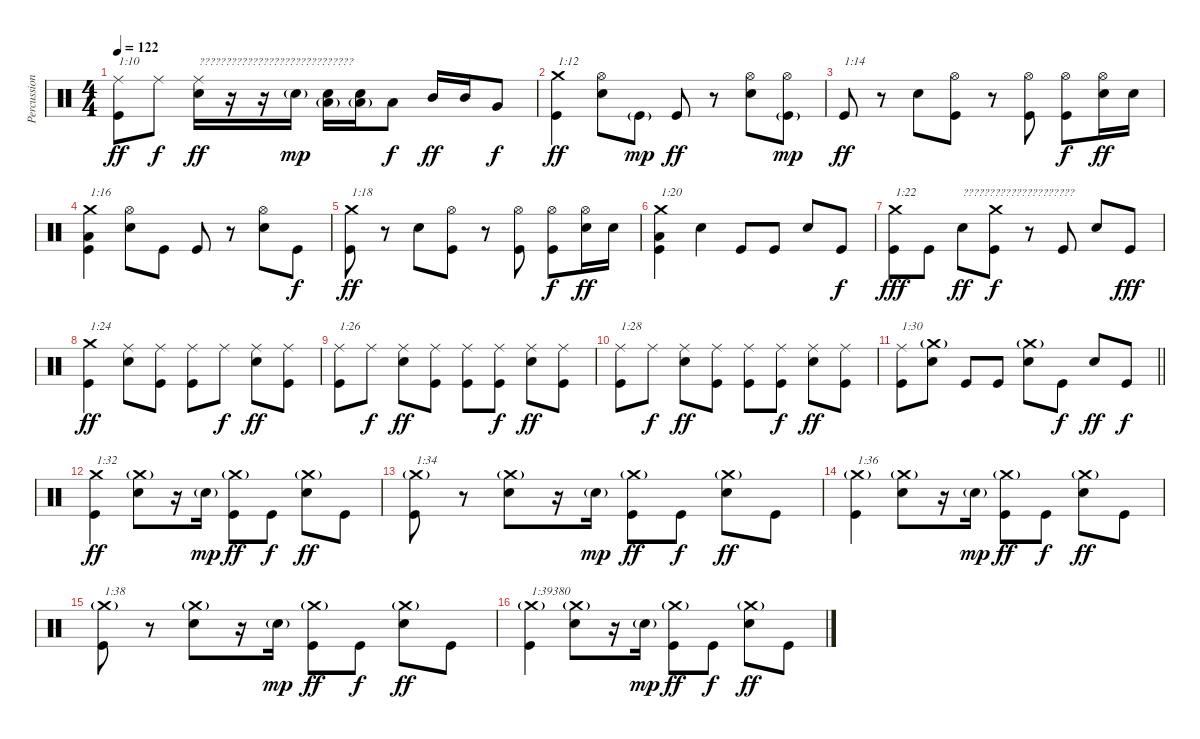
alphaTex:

\track ("Percussion" "Percussion") {instrument percussion}
\staff {score}
\articulation defaults
\ts (4 4)
\tempo 122
\clef neutral
\ks c
("Ride (middle)" "Kick (hit)").8{txt "1:10" dy ff} "Ride (middle)".8{dy f} ("Ride (middle)" "Snare (hit) 2").16{txt "?????????????????????????????" dy ff} r.16 r.16 "Snare (hit) 2"{g}.16{dy mp} ("Snare (hit) 2" "Low Tom (hit)"{g}).16 ("Snare (hit) 2" "Low Tom (hit)"{g}).16 "Low Floor Tom (hit)".8{dy f} "Mid Tom (hit)".16{dy ff} "Mid Tom (hit)".16 "Very Low Tom (hit)".8{dy f} |
("Crash medium (hit)" "Kick (hit)").4{txt "1:12" dy ff} ("Hi-Hat (open)" "Snare (hit) 2").8 "Kick (hit)"{g}.8{dy mp} "Kick (hit)".8{dy ff} r.8 ("Hi-Hat (open)" "Snare (hit) 2").8 ("Hi-Hat (open)" "Kick (hit)"{g}).8{dy mp} |
"Kick (hit)".8{txt "1:14" dy ff} r.8 "Snare (hit) 2".8 ("Hi-Hat (open)" "Kick (hit)").8 r.8 ("Hi-Hat (open)" "Kick (hit)").8 ("Hi-Hat (open)" "Kick (hit)").8{dy f} ("Hi-Hat (open)" "Snare (hit) 2").16{dy ff} "Snare (hit) 2".16 |
("Crash medium (hit)" "Low Floor Tom (hit)" "Kick (hit)").4{txt "1:16"} ("Hi-Hat (open)" "Snare (hit) 2").8 "Kick (hit)".8 "Kick (hit)".8 r.8 ("Hi-Hat (open)" "Snare (hit) 2").8 "Kick (hit)".8{dy f} |
("Crash medium (hit)" "Kick (hit)").8{txt "1:18" dy ff} r.8 "Snare (hit) 2".8 ("Hi-Hat (open)" "Kick (hit)").8 r.8 ("Hi-Hat (open)" "Kick (hit)").8 ("Hi-Hat (open)" "Kick (hit)").8{dy f} ("Hi-Hat (open)" "Snare (hit) 2").16{dy ff} "Snare (hit) 2".16 |
("Crash medium (hit)" "Low Floor Tom (hit)" "Kick (hit)").4{txt "1:20"} "Snare (hit) 2".4 "Kick (hit)".8 "Kick (hit)".8 "Snare (hit) 2".8 "Kick (hit)".8{dy f} |
("Crash medium (hit)" "Kick (hit)").8{txt "1:22" dy fff} "Kick (hit)".8 "Snare (hit) 2".8{txt "?????????????????????" dy ff} ("Crash medium (hit)" "Kick (hit)").8{dy f} r.8 "Kick (hit)".8 "Snare (hit) 2".8 "Kick (hit)".8{dy fff} |
("Crash medium (hit)" "Kick (hit)").4{txt "1:24" dy ff} ("Ride (middle)" "Snare (hit) 2").8 ("Ride (middle)" "Kick (hit)").8 ("Ride (middle)" "Kick (hit)").8 "Ride (middle)".8{dy f} ("Ride (middle)" "Snare (hit) 2").8{dy ff} ("Ride (middle)" "Kick (hit)").8 |
("Ride (middle)" "Kick (hit)").8{txt "1:26"} "Ride (middle)".8{dy f} ("Ride (middle)" "Snare (hit) 2").8{dy ff} ("Ride (middle)" "Kick (hit)").8 ("Ride (middle)" "Kick (hit)").8 ("Ride (middle)" "Kick (hit)").8{dy f} ("Ride (middle)" "Snare (hit) 2").8{dy ff} ("Ride (middle)" "Kick (hit)").8 |
("Ride (middle)" "Kick (hit)").8{txt "1:28"} "Ride (middle)".8{dy f} ("Ride (middle)" "Snare (hit) 2").8{dy ff} ("Ride (middle)" "Kick (hit)").8 ("Ride (middle)" "Kick (hit)").8 ("Ride (middle)" "Kick (hit)").8{dy f} ("Ride (middle)" "Snare (hit) 2").8{dy ff} ("Ride (middle)" "Kick (hit)").8 |
\barLineRight lightlight
("Ride (middle)" "Kick (hit)").8{txt "1:30"} ("Crash medium (hit)"{g} "Snare (hit) 2").8 "Kick (hit)".8 "Kick (hit)".8 ("Crash medium (hit)"{g} "Snare (hit) 2").8 "Kick (hit)".8{dy f} "Snare (hit) 2".8{dy ff} "Kick (hit)".8{dy f} |
("Crash medium (hit)" "Kick (hit)").4{txt "1:32" dy ff} ("Crash medium (hit)"{g} "Snare (hit) 2").8 r.16 "Snare (hit) 2"{g}.16{dy mp} ("Crash medium (hit)"{g} "Kick (hit)").8{dy ff} "Kick (hit)".8{dy f} ("Crash medium (hit)"{g} "Snare (hit) 2").8{dy ff} "Kick (hit)".8 |
("Crash medium (hit)"{g} "Kick (hit)").8{txt "1:34"} r.8 ("Crash medium (hit)"{g} "Snare (hit) 2").8 r.16 "Snare (hit) 2"{g}.16{dy mp} ("Crash medium (hit)"{g} "Kick (hit)").8{dy ff} "Kick (hit)".8{dy f} ("Crash medium (hit)"{g} "Snare (hit) 2").8{dy ff} "Kick (hit)".8 |
("Crash medium (hit)"{g} "Kick (hit)").4{txt "1:36"} ("Crash medium (hit)"{g} "Snare (hit) 2").8 r.16 "Snare (hit) 2"{g}.16{dy mp} ("Crash medium (hit)"{g} "Kick (hit)").8{dy ff} "Kick (hit)".8{dy f} ("Crash medium (hit)"{g} "Snare (hit) 2").8{dy ff} "Kick (hit)".8 |
("Crash medium (hit)"{g} "Kick (hit)").8{txt "1:38"} r.8 ("Crash medium (hit)"{g} "Snare (hit) 2").8 r.16 "Snare (hit) 2"{g}.16{dy mp} ("Crash medium (hit)"{g} "Kick (hit)").8{dy ff} "Kick (hit)".8{dy f} ("Crash medium (hit)"{g} "Snare (hit) 2").8{dy ff} "Kick (hit)".8 |
("Crash medium (hit)"{g} "Kick (hit)").4{txt "1:39380"} ("Crash medium (hit)"{g} "Snare (hit) 2").8 r.16 "Snare (hit) 2"{g}.16{dy mp} ("Crash medium (hit)"{g} "Kick (hit)").8{dy ff} "Kick (hit)".8{dy f} ("Crash medium (hit)"{g} "Snare (hit) 2").8{dy ff} "Kick (hit)".8
